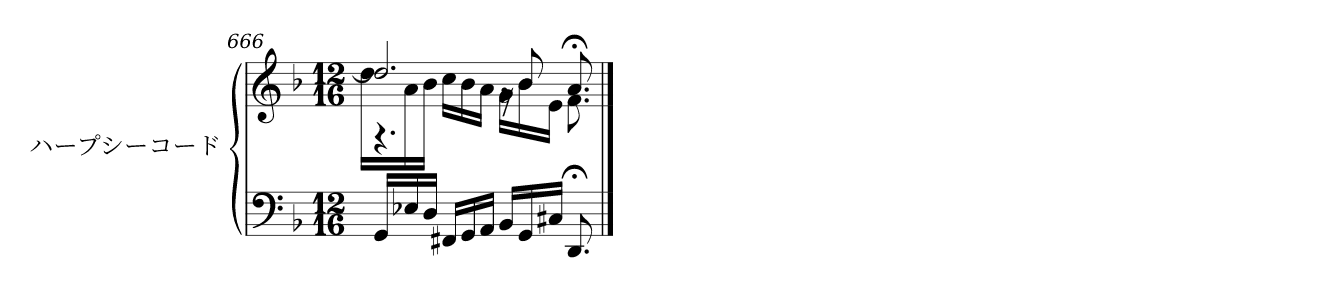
**kern	**kern
*part1	*part1
*staff2	*staff1
*I"ハープシーコード	*
!!LO:PB:g=z
*clefF4	*clefG2
*k[b-]	*k[b-]
*M12/16	*M12/16
=666	=666
*	*^
*	*	*^
16GG/LL	2.dd/]	16dd\LL	4.rF
16E-X/	.	16a\	.
16D/JJ	.	16b-\JJ	.
16FF#X/LL	.	16cc\LL	.
16GG/	.	16b-\	.
16AA/JJ	.	16a\JJ	.
16BB-/LL	.	16g\LL	16rg
16GG/	.	16b-\	8b-/
16C#X/JJ	.	16e\JJ	.
8.DD;/	.	8.f\	8.a;</
*	*v	*v	*v
==	==
*-	*-
